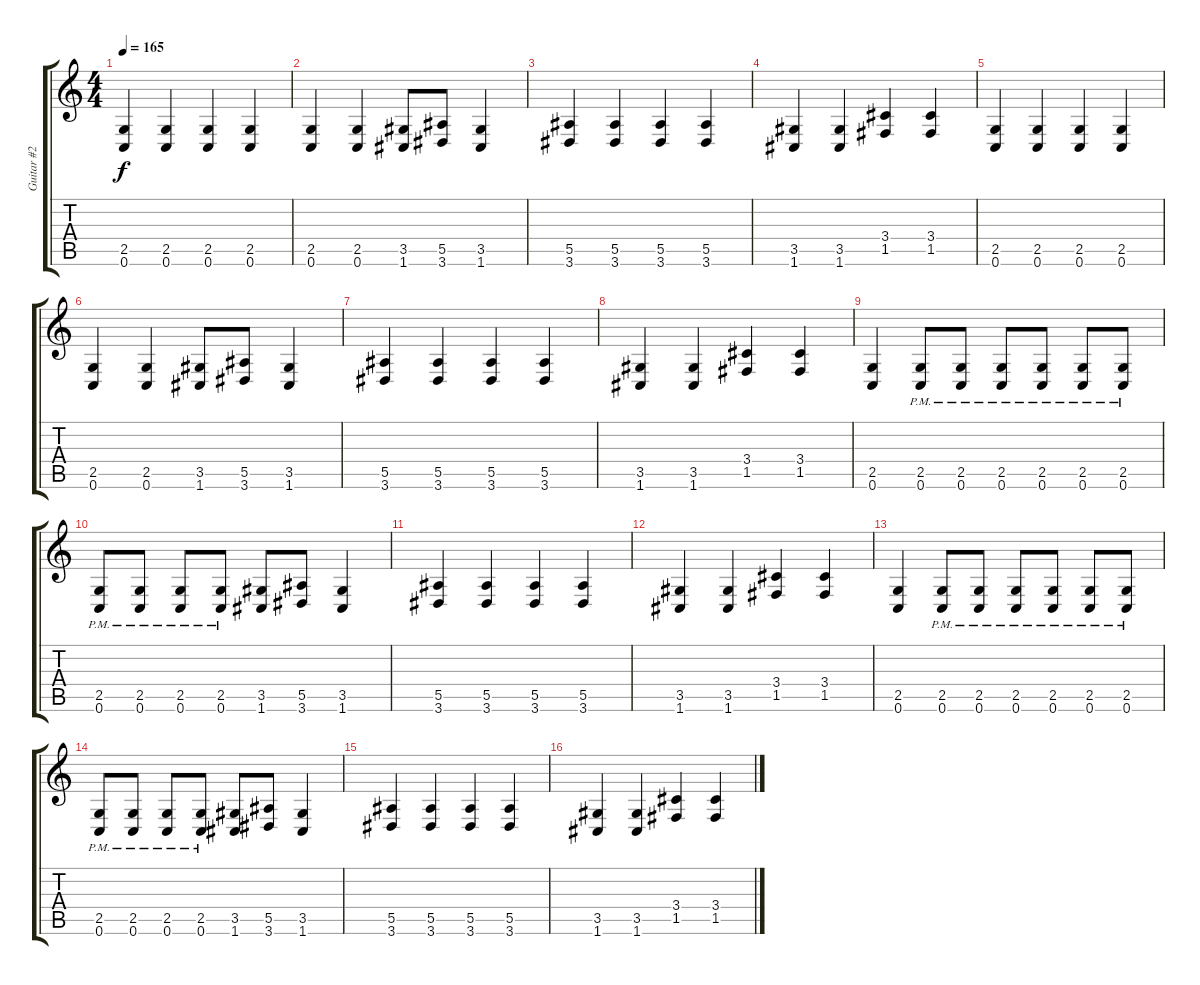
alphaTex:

\track ("Guitar #2" "Guitar #2") {instrument distortionguitar}
\staff {score tabs}
\tuning (C4 G3 Eb3 Bb2 F2 C2) {hide}
\ts (4 4)
\tempo 165
\clef g2
\ks c
(2.5 0.6).4{dy f} (2.5 0.6).4 (2.5 0.6).4 (2.5 0.6).4 |
(2.5 0.6).4 (2.5 0.6).4 (3.5 1.6).8 (5.5 3.6).8 (3.5 1.6).4 |
(5.5 3.6).4 (5.5 3.6).4 (5.5 3.6).4 (5.5 3.6).4 |
(3.5 1.6).4 (3.5 1.6).4 (3.4 1.5).4 (3.4 1.5).4 |
(2.5 0.6).4 (2.5 0.6).4 (2.5 0.6).4 (2.5 0.6).4 |
(2.5 0.6).4 (2.5 0.6).4 (3.5 1.6).8 (5.5 3.6).8 (3.5 1.6).4 |
(5.5 3.6).4 (5.5 3.6).4 (5.5 3.6).4 (5.5 3.6).4 |
(3.5 1.6).4 (3.5 1.6).4 (3.4 1.5).4 (3.4 1.5).4 |
(2.5 0.6).4 (2.5{pm} 0.6{pm}).8 (2.5{pm} 0.6{pm}).8 (2.5{pm} 0.6{pm}).8 (2.5{pm} 0.6{pm}).8 (2.5{pm} 0.6{pm}).8 (2.5{pm} 0.6{pm}).8 |
(2.5{pm} 0.6{pm}).8 (2.5{pm} 0.6{pm}).8 (2.5{pm} 0.6{pm}).8 (2.5{pm} 0.6{pm}).8 (3.5 1.6).8 (5.5 3.6).8 (3.5 1.6).4 |
(5.5 3.6).4 (5.5 3.6).4 (5.5 3.6).4 (5.5 3.6).4 |
(3.5 1.6).4 (3.5 1.6).4 (3.4 1.5).4 (3.4 1.5).4 |
(2.5 0.6).4 (2.5{pm} 0.6{pm}).8 (2.5{pm} 0.6{pm}).8 (2.5{pm} 0.6{pm}).8 (2.5{pm} 0.6{pm}).8 (2.5{pm} 0.6{pm}).8 (2.5{pm} 0.6{pm}).8 |
(2.5{pm} 0.6{pm}).8 (2.5{pm} 0.6{pm}).8 (2.5{pm} 0.6{pm}).8 (2.5{pm} 0.6{pm}).8 (3.5 1.6).8 (5.5 3.6).8 (3.5 1.6).4 |
(5.5 3.6).4 (5.5 3.6).4 (5.5 3.6).4 (5.5 3.6).4 |
(3.5 1.6).4 (3.5 1.6).4 (3.4 1.5).4 (3.4 1.5).4
